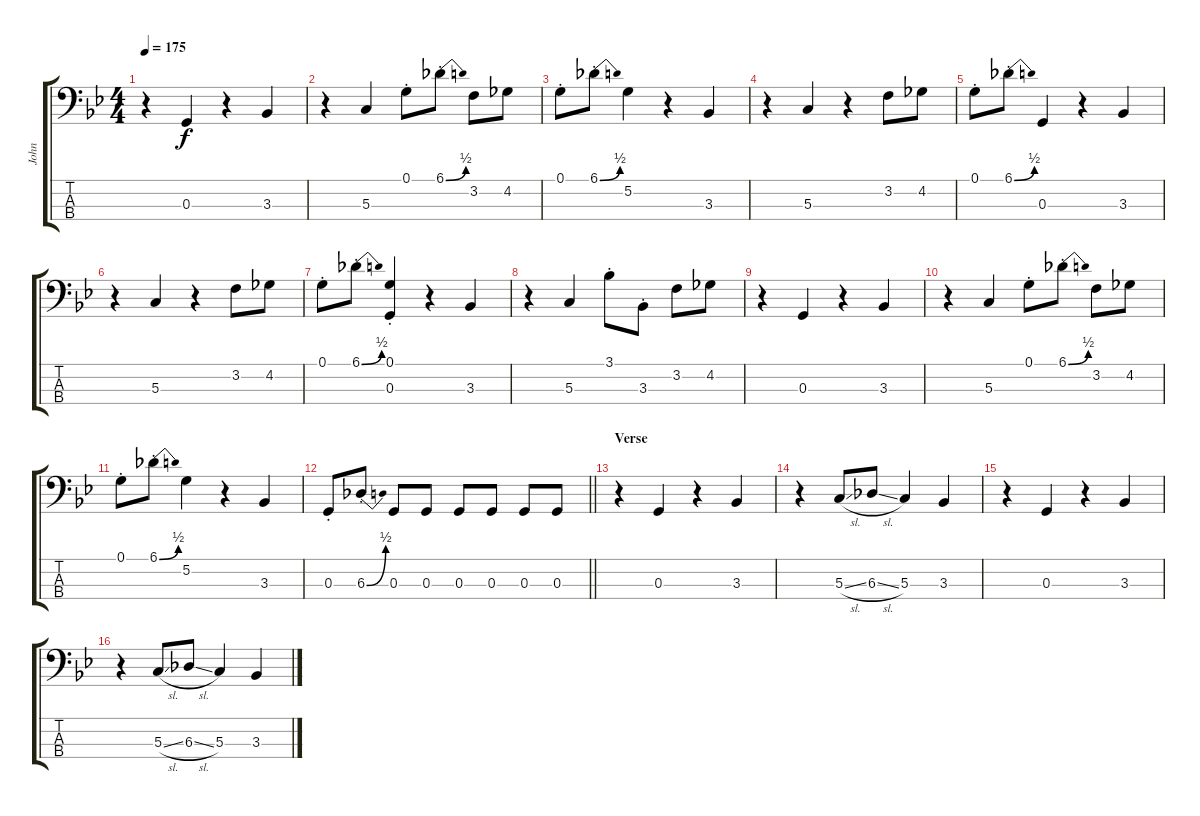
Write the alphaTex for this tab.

\track ("John" "John") {instrument electricbassfinger}
\staff {score tabs}
\tuning (G2 D2 G1 D1) {hide}
\ts (4 4)
\tempo 175
\clef f4
\ks gminor
r.4{dy f} 0.3.4 r.4 3.3.4 |
r.4 5.3.4 0.1{st}.8 6.1{be (bend 0 0 60 2) st}.8 3.2.8 4.2.8 |
0.1{st}.8 6.1{be (bend 0 0 60 2) st}.8 5.2.4 r.4 3.3.4 |
r.4 5.3.4 r.4 3.2.8 4.2.8 |
0.1{st}.8 6.1{be (bend 0 0 60 2) st}.8 0.3.4 r.4 3.3.4 |
r.4 5.3.4 r.4 3.2.8 4.2.8 |
0.1{st}.8 6.1{be (bend 0 0 60 2) st}.8 (0.1{st} 0.3).4 r.4 3.3.4 |
r.4 5.3.4 3.1{st}.8 3.3{st}.8 3.2.8 4.2.8 |
r.4 0.3.4 r.4 3.3.4 |
r.4 5.3.4 0.1{st}.8 6.1{be (bend 0 0 60 2) st}.8 3.2.8 4.2.8 |
0.1{st}.8 6.1{be (bend 0 0 60 2) st}.8 5.2.4 r.4 3.3.4 |
\barLineRight lightlight
0.3{st}.8 6.3{be (bend 0 0 60 2) st}.8 0.3.8 0.3.8 0.3.8 0.3.8 0.3.8 0.3.8 |
\section ("" "Verse")
r.4{volume 11} 0.3.4 r.4 3.3.4 |
r.4 5.3{sl}.8 6.3{sl}.8 5.3.4 3.3.4 |
r.4 0.3.4 r.4 3.3.4 |
r.4 5.3{sl}.8 6.3{sl}.8 5.3.4 3.3.4
